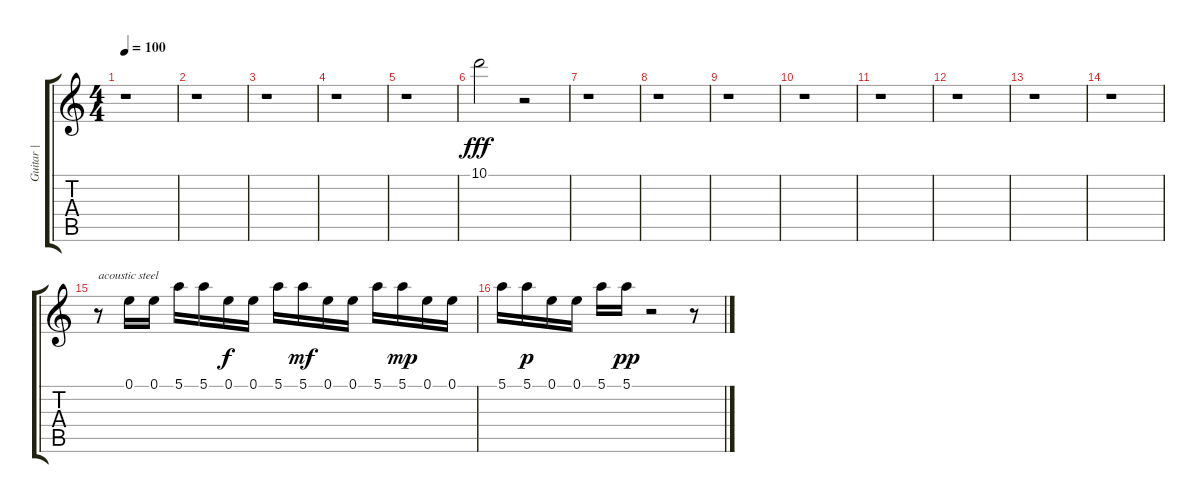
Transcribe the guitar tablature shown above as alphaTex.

\track ("Guitar |" "Guitar |") {instrument acousticguitarsteel}
\staff {score tabs}
\tuning (E4 B3 G3 D3 A2 E2) {hide}
\ts (4 4)
\tempo 100
\clef g2
\ks c
r.1{dy f} |
r.1 |
r.1 |
r.1 |
r.1 |
10.1.2{dy fff volume 16 instrument reversecymbal} r.2 |
r.1 |
r.1 |
r.1 |
r.1 |
r.1 |
r.1 |
r.1 |
r.1 |
r.8{txt "acoustic steel" volume 12 instrument acousticguitarsteel} 0.1.16{balance 1} 0.1.16{balance 1} 5.1.16{balance 2} 5.1.16{balance 2} 0.1.16{dy f balance 2} 0.1.16{balance 3} 5.1.16{balance 3} 5.1.16{dy mf balance 4} 0.1.16{balance 4} 0.1.16{balance 4} 5.1.16{balance 5} 5.1.16{dy mp balance 5} 0.1.16{balance 6} 0.1.16{balance 6} |
5.1.16{balance 6} 5.1.16{dy p balance 7} 0.1.16{balance 7} 0.1.16{balance 8} 5.1.16{balance 8} 5.1.16{dy pp} r.2 r.8
